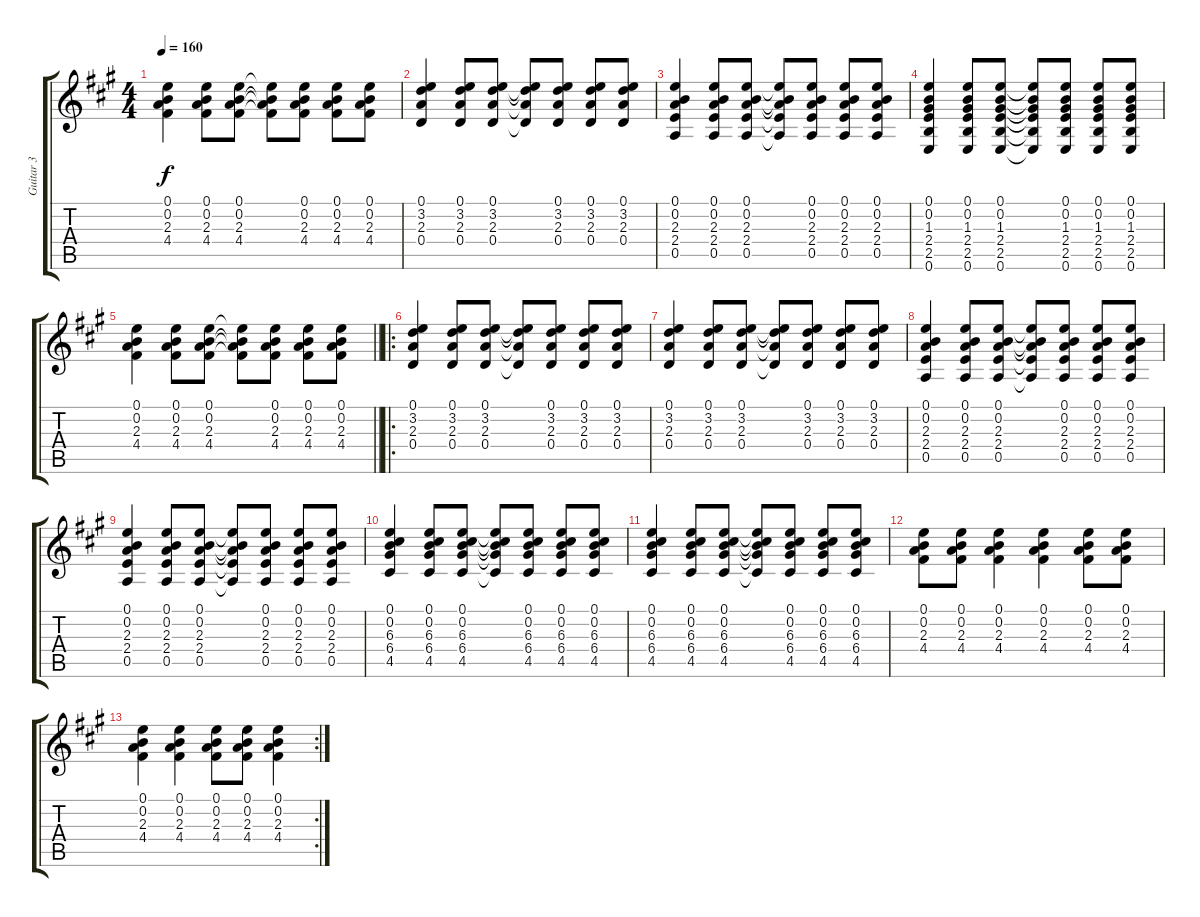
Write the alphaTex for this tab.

\track ("Guitar 3" "Guitar 3") {instrument distortionguitar}
\staff {score tabs}
\tuning (E4 B3 G3 D3 A2 E2) {hide}
\ts (4 4)
\tempo 160
\clef g2
\ks a
(0.1 0.2 2.3 4.4).4{dy f} (0.1 0.2 2.3 4.4).8 (0.1 0.2 2.3 4.4).8 (0.1{t} 0.2{t} 2.3{t} 4.4{t}).8 (0.1 0.2 2.3 4.4).8 (0.1 0.2 2.3 4.4).8 (0.1 0.2 2.3 4.4).8 |
(0.1 3.2 2.3 0.4).4 (0.1 3.2 2.3 0.4).8 (0.1 3.2 2.3 0.4).8 (0.1{t} 3.2{t} 2.3{t} 0.4{t}).8 (0.1 3.2 2.3 0.4).8 (0.1 3.2 2.3 0.4).8 (0.1 3.2 2.3 0.4).8 |
(0.1 0.2 2.3 2.4 0.5).4 (0.1 0.2 2.3 2.4 0.5).8 (0.1 0.2 2.3 2.4 0.5).8 (0.1{t} 0.2{t} 2.3{t} 2.4{t} 0.5{t}).8 (0.1 0.2 2.3 2.4 0.5).8 (0.1 0.2 2.3 2.4 0.5).8 (0.1 0.2 2.3 2.4 0.5).8 |
(0.1 0.2 1.3 2.4 2.5 0.6).4 (0.1 0.2 1.3 2.4 2.5 0.6).8 (0.1 0.2 1.3 2.4 2.5 0.6).8 (0.1{t} 0.2{t} 1.3{t} 2.4{t} 2.5{t} 0.6{t}).8 (0.1 0.2 1.3 2.4 2.5 0.6).8 (0.1 0.2 1.3 2.4 2.5 0.6).8 (0.1 0.2 1.3 2.4 2.5 0.6).8 |
\barLineRight lightlight
(0.1 0.2 2.3 4.4).4 (0.1 0.2 2.3 4.4).8 (0.1 0.2 2.3 4.4).8 (0.1{t} 0.2{t} 2.3{t} 4.4{t}).8 (0.1 0.2 2.3 4.4).8 (0.1 0.2 2.3 4.4).8 (0.1 0.2 2.3 4.4).8 |
\ro
(0.1 3.2 2.3 0.4).4 (0.1 3.2 2.3 0.4).8 (0.1 3.2 2.3 0.4).8 (0.1{t} 3.2{t} 2.3{t} 0.4{t}).8 (0.1 3.2 2.3 0.4).8 (0.1 3.2 2.3 0.4).8 (0.1 3.2 2.3 0.4).8 |
(0.1 3.2 2.3 0.4).4 (0.1 3.2 2.3 0.4).8 (0.1 3.2 2.3 0.4).8 (0.1{t} 3.2{t} 2.3{t} 0.4{t}).8 (0.1 3.2 2.3 0.4).8 (0.1 3.2 2.3 0.4).8 (0.1 3.2 2.3 0.4).8 |
(0.1 0.2 2.3 2.4 0.5).4 (0.1 0.2 2.3 2.4 0.5).8 (0.1 0.2 2.3 2.4 0.5).8 (0.1{t} 0.2{t} 2.3{t} 2.4{t} 0.5{t}).8 (0.1 0.2 2.3 2.4 0.5).8 (0.1 0.2 2.3 2.4 0.5).8 (0.1 0.2 2.3 2.4 0.5).8 |
(0.1 0.2 2.3 2.4 0.5).4 (0.1 0.2 2.3 2.4 0.5).8 (0.1 0.2 2.3 2.4 0.5).8 (0.1{t} 0.2{t} 2.3{t} 2.4{t} 0.5{t}).8 (0.1 0.2 2.3 2.4 0.5).8 (0.1 0.2 2.3 2.4 0.5).8 (0.1 0.2 2.3 2.4 0.5).8 |
(0.1 0.2 6.3 6.4 4.5).4 (0.1 0.2 6.3 6.4 4.5).8 (0.1 0.2 6.3 6.4 4.5).8 (0.1{t} 0.2{t} 6.3{t} 6.4{t} 4.5{t}).8 (0.1 0.2 6.3 6.4 4.5).8 (0.1 0.2 6.3 6.4 4.5).8 (0.1 0.2 6.3 6.4 4.5).8 |
(0.1 0.2 6.3 6.4 4.5).4 (0.1 0.2 6.3 6.4 4.5).8 (0.1 0.2 6.3 6.4 4.5).8 (0.1{t} 0.2{t} 6.3{t} 6.4{t} 4.5{t}).8 (0.1 0.2 6.3 6.4 4.5).8 (0.1 0.2 6.3 6.4 4.5).8 (0.1 0.2 6.3 6.4 4.5).8 |
(0.1 0.2 2.3 4.4).8 (0.1 0.2 2.3 4.4).8 (0.1 0.2 2.3 4.4).4 (0.1 0.2 2.3 4.4).4 (0.1 0.2 2.3 4.4).8 (0.1 0.2 2.3 4.4).8 |
\rc 2
(0.1 0.2 2.3 4.4).4 (0.1 0.2 2.3 4.4).4 (0.1 0.2 2.3 4.4).8 (0.1 0.2 2.3 4.4).8 (0.1 0.2 2.3 4.4).4
